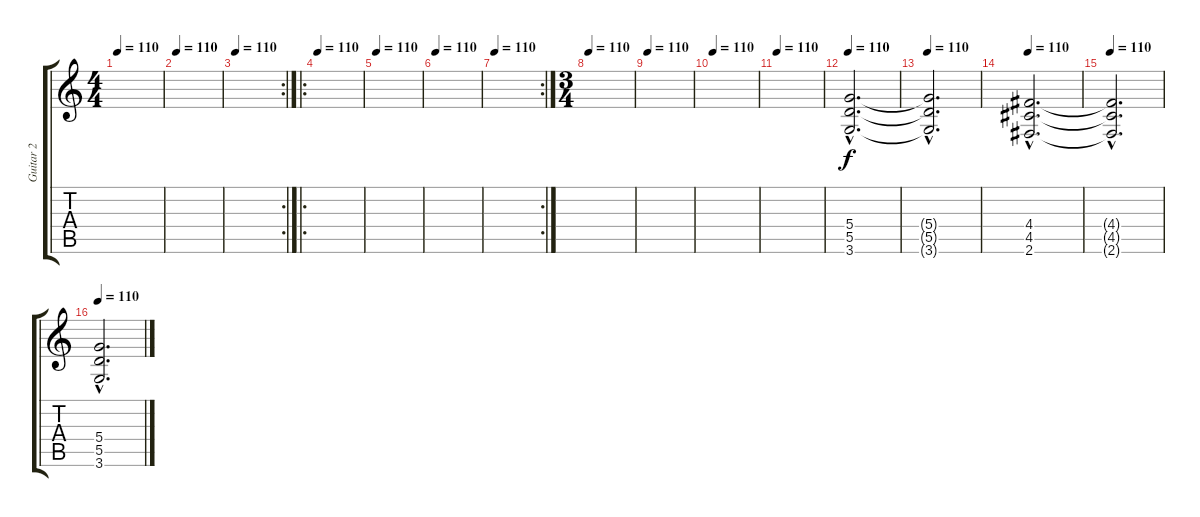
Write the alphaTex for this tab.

\track ("Guitar 2" "Guitar 2") {instrument distortionguitar}
\staff {score tabs}
\tuning (E4 B3 G3 D3 A2 E2) {hide}
\ts (4 4)
\tempo 110
\clef g2
\ks c
|
\tempo 110
|
\rc 2
\tempo 110
|
\ro
\tempo 110
|
\tempo 110
|
\tempo 110
|
\rc 2
\tempo 110
|
\ts (3 4)
\tempo 110
|
\tempo 110
|
\tempo 110
|
\tempo 110
|
\tempo 110
(5.4{hac} 5.5{hac} 3.6{hac}).2{d volume 13 balance 8} |
\tempo 110
(5.4{hac t} 5.5{hac t} 3.6{hac t}).2{d} |
\tempo 110
(4.4{hac} 4.5{hac} 2.6{hac}).2{d} |
\tempo 110
(4.4{hac t} 4.5{hac t} 2.6{hac t}).2{d} |
\tempo 110
(5.4{hac} 5.5{hac} 3.6{hac}).2{d balance 8}
